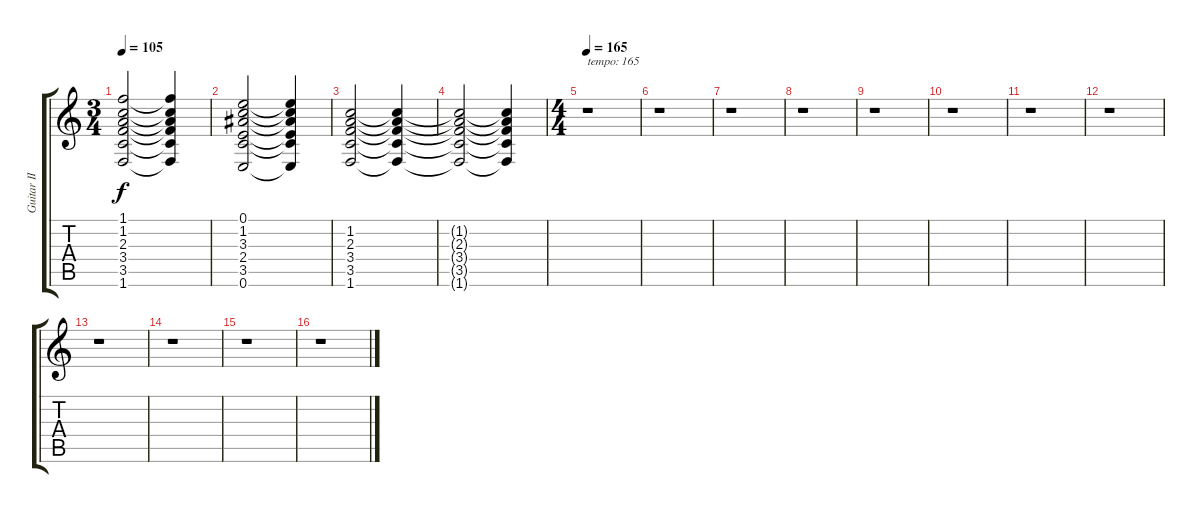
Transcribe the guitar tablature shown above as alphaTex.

\track ("Guitar II" "Guitar II") {instrument electricguitarclean}
\staff {score tabs}
\tuning (E4 B3 G3 D3 A2 E2) {hide}
\ts (3 4)
\tempo 105
\clef g2
\ks c
(1.1 1.2 2.3 3.4 3.5 1.6).2{dy f} (1.1{t} 1.2{t} 2.3{t} 3.4{t} 3.5{t} 1.6{t}).4 |
(0.1 1.2 3.3 2.4 3.5 0.6).2 (0.1{t} 1.2{t} 3.3{t} 2.4{t} 3.5{t} 0.6{t}).4 |
(1.2 2.3 3.4 3.5 1.6).2 (1.2{t} 2.3{t} 3.4{t} 3.5{t} 1.6{t}).4 |
(1.2{t} 2.3{t} 3.4{t} 3.5{t} 1.6{t}).2 (1.2{t} 2.3{t} 3.4{t} 3.5{t} 1.6{t}).4 |
\ts (4 4)
\tempo 165
r.1{txt "tempo: 165"} |
r.1 |
r.1 |
r.1 |
r.1 |
r.1 |
r.1 |
r.1 |
r.1 |
r.1 |
r.1 |
r.1
